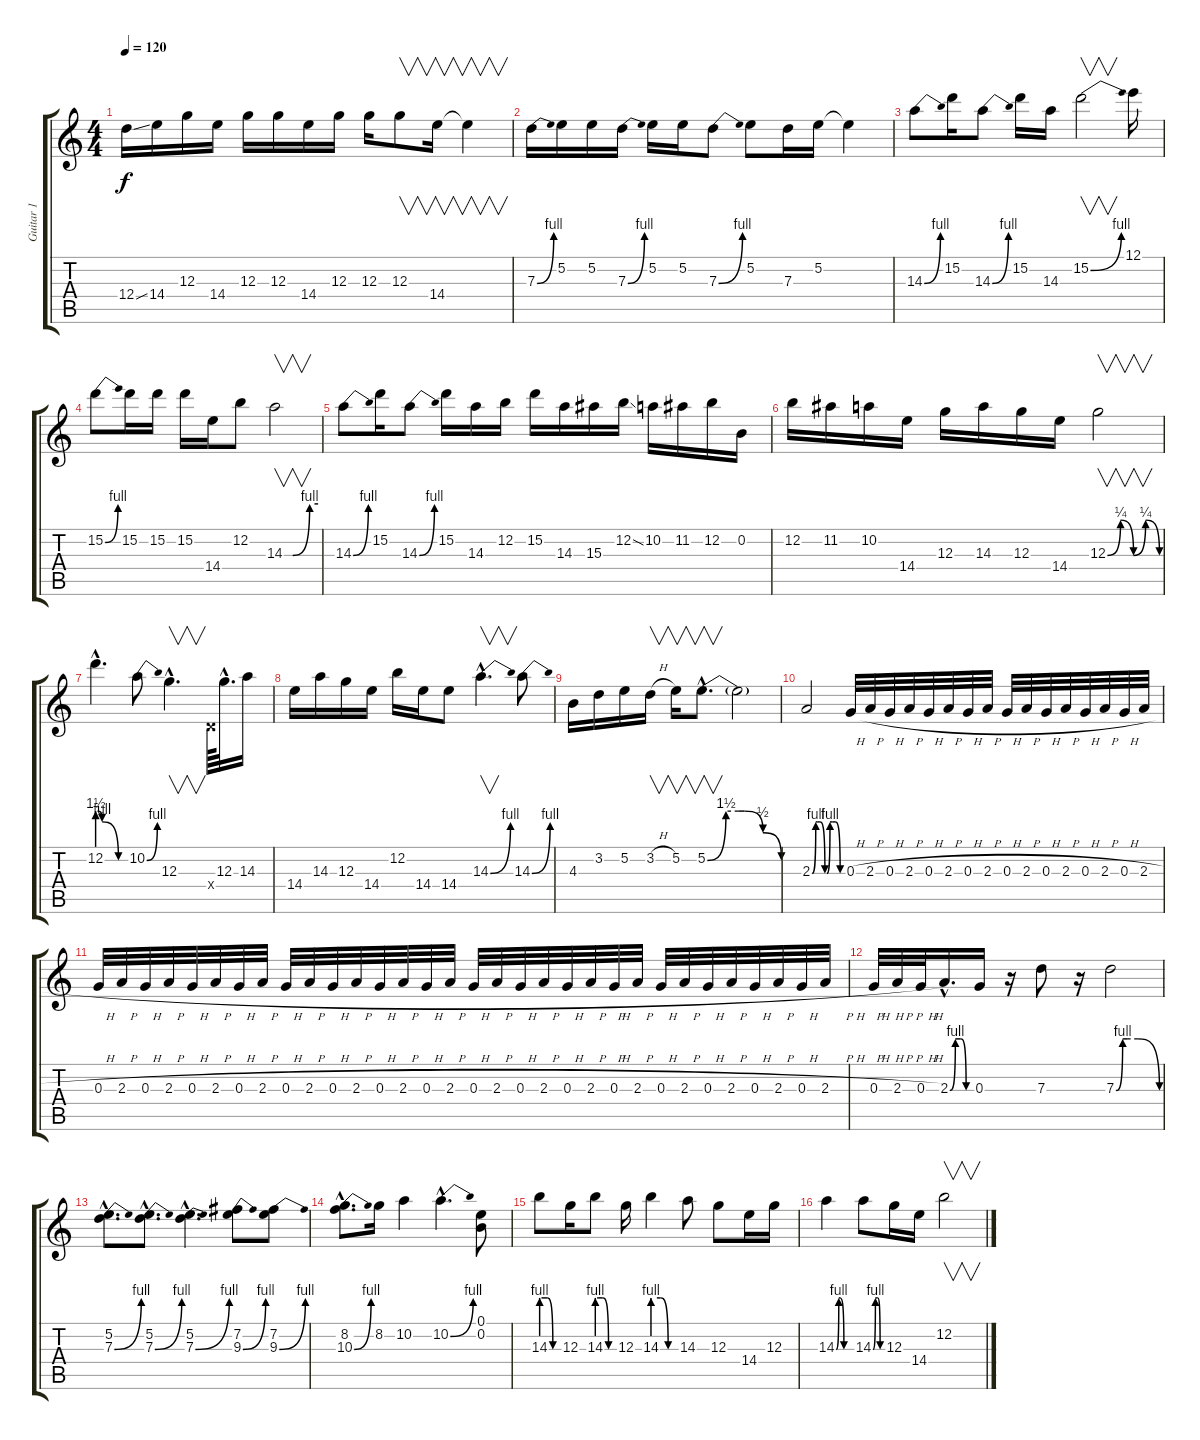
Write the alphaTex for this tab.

\track ("Guitar 1" "Guitar 1") {instrument overdrivenguitar}
\staff {score tabs}
\tuning (E4 B3 G3 D3 A2 E2) {hide}
\ts (4 4)
\tempo 120
\clef g2
\ks c
12.4{ss}.16{dy f} 14.4.16 12.3.16 14.4.16 12.3.16 12.3.16 14.4.16 12.3.16 12.3.16 12.3.8{v} 14.4.16{v} 14.4{t}.4{v} |
7.3{be (bend 0 0 60 4)}.16 5.2.16 5.2.16 7.3{be (bend 0 0 60 4)}.16 5.2.16 5.2.16 7.3{be (bend 0 0 60 4)}.8 5.2.8 7.3.16 5.2.16 5.2{t}.4 |
14.3{be (bend 0 0 60 4)}.8 15.2.16 14.3{be (bend 0 0 60 4)}.8 15.2.16 14.3.16 15.2{be (bend 0 0 60 4)}.2{v} 12.1.16 |
15.2{be (bend 0 0 60 4)}.8 15.2.16 15.2.16 15.2.16 14.4.16 12.2.8 14.3{be (custom 0 0 15 0 45 4 60 4)}.2{v} |
14.3{be (bend 0 0 60 4)}.8 15.2.16 14.3{be (bend 0 0 60 4)}.8 15.2.16 14.3.16 12.2.16 15.2.16 14.3.16 15.3.16 12.2{ss}.16 10.2.16 11.2.16 12.2.16 0.2.16 |
12.2.16 11.2.16 10.2.16 14.4.16 12.3.16 14.3.16 12.3.16 14.4.16 12.3{be (custom 0 0 15 1 30 0 44 1 60 0)}.2{v} |
12.2{be (custom 0 6 10 4 45 0 60 0) hac}.4{d} 10.2{be (bend 0 0 60 4)}.8 12.3{hac}.4{v d} 0.4{x}.64 12.3{hac}.32{d} 14.3.16 |
14.4.16 14.3.16 12.3.16 14.4.16 12.2.16 14.4.16 14.4.8 14.3{be (bend 0 0 60 4) hac}.4{v d} 14.3{be (bend 0 0 60 4)}.8 |
4.3.16 3.2.16 5.2.16 3.2{h}.16{v} 5.2.16{v} 5.2{be (custom 0 0 15 6 25 6 30 6 45 2 60 0) hac}.8{v d} 5.2{t}.2 |
2.3{be (custom 0 0 7 4 10 4 15 4 25 0 29 0 35 4 40 4 45 4 55 0 60 0)}.2 0.3{h}.32 2.3{h}.32 0.3{h}.32 2.3{h}.32 0.3{h}.32 2.3{h}.32 0.3{h}.32 2.3{h}.32 0.3{h}.32 2.3{h}.32 0.3{h}.32 2.3{h}.32 0.3{h}.32 2.3{h}.32 0.3{h}.32 2.3{h}.32 |
0.3{h}.32 2.3{h}.32 0.3{h}.32 2.3{h}.32 0.3{h}.32 2.3{h}.32 0.3{h}.32 2.3{h}.32 0.3{h}.32 2.3{h}.32 0.3{h}.32 2.3{h}.32 0.3{h}.32 2.3{h}.32 0.3{h}.32 2.3{h}.32 0.3{h}.32 2.3{h}.32 0.3{h}.32 2.3{h}.32 0.3{h}.32 2.3{h}.32 0.3{h}.32 2.3{h}.32 0.3{h}.32 2.3{h}.32 0.3{h}.32 2.3{h}.32 0.3{h}.32 2.3{h}.32 0.3{h}.32 2.3{h}.32 |
0.3{h}.32 2.3{h}.32 0.3{h}.32 2.3{be (custom 0 0 15 4 30 4 45 0 60 0) hac}.16{d} 0.3.16 r.16 7.3.8 r.16 7.3{be (custom 0 0 9 4 15 4 30 4 60 0)}.2 |
(5.2{hac} 7.3{be (bend 0 0 60 4) hac}).8{d} (5.2{hac} 7.3{be (bend 0 0 60 4) hac}).8{d} (5.2{hac} 7.3{be (bend 0 0 60 4) hac}).4{d} (7.2 9.3{be (bend 0 0 60 4)}).8 (7.2 9.3{be (bend 0 0 60 4)}).8 |
(8.2{hac} 10.3{be (bend 0 0 60 4) hac}).8{d} 8.2.16 10.2.4 10.2{be (bend 0 0 60 4) hac}.4{d} (0.1 0.2).8 |
14.3{be (custom 0 4 20 4 40 0 60 0)}.8 12.3.16 14.3{be (custom 0 4 20 4 40 0 60 0)}.8 12.3.16 14.3{be (custom 0 4 20 4 40 0 60 0)}.4 14.3.8 12.3.8 14.4.16 12.3.16 |
14.3{be (custom 0 0 10 4 15 4 30 0 45 0 60 0)}.4 14.3{be (custom 0 0 15 4 30 4 45 0 60 0)}.8 12.3.16 14.4.16 12.2.2{v}
